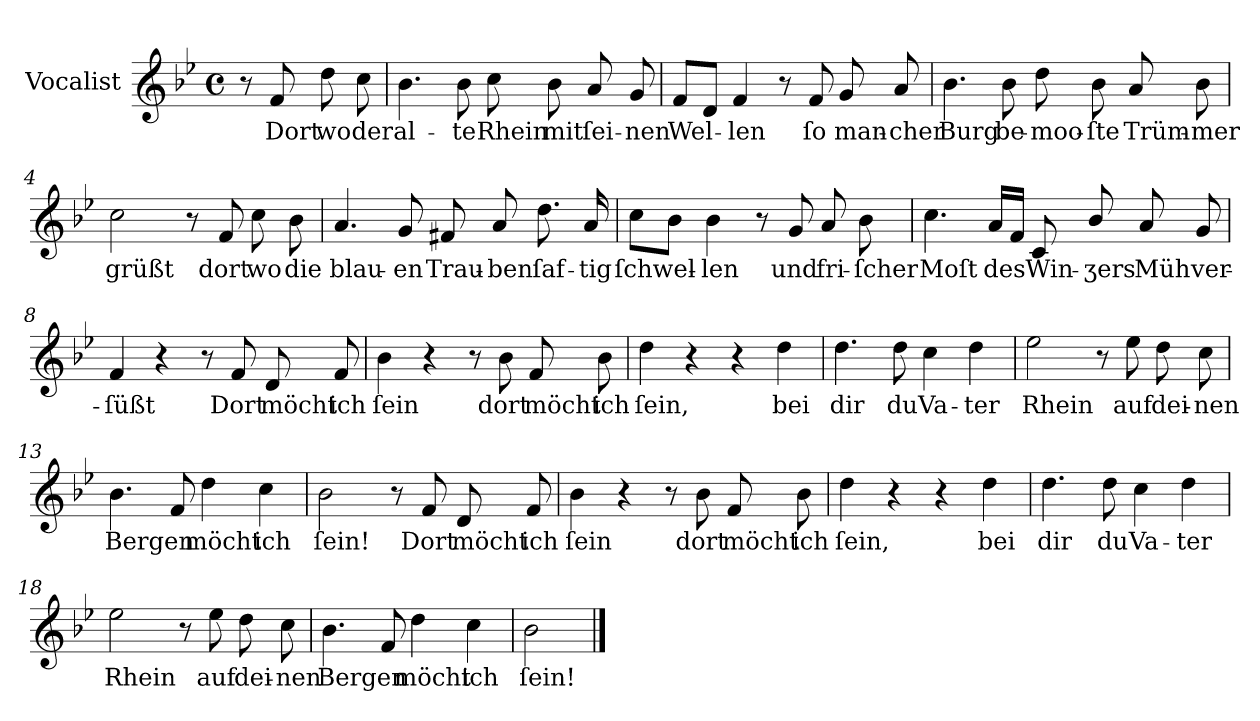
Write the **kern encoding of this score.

**kern	**text
*part1	*part1
*staff1	*staff1
*I"Vocalist	*
*clefG2	*
*k[b-e-]	*
*B-:	*
*M4/4	*
*met(c)	*
=	=
8r	.
8f	Dort
8dd	wo
8cc	der
=1	=1
4.b-	al-
8b-	-te
8cc	Rhein
8b-	mit
8a	ſei-
8g	-nen
=2	=2
8fL	Wel-
8dJ	.
4f	-len
8r	.
8f	ſo
8g	man-
8a	-cher
=3	=3
4.b-	Burg
8b-	be-
8dd	-moo-
8b-	-ſte
8a	Trüm-
8b-	-mer
=4	=4
2cc	grüßt
8r	.
8f	dort
8cc	wo
8b-	die
=5	=5
4.a	blau-
8g	-en
8f#X	Trau-
8a	-ben
8.dd	ſaf-
16a	-tig
=6	=6
8ccL	ſchwel-
8b-J	.
4b-	-len
8r	.
8g	und
8a	fri-
8b-	-ſcher
=7	=7
4.cc	Moſt
16aLL	des
16fJJ	.
8c	Win-
8b-/	-ʒers
8a	Müh
8g	ver-
=8	=8
4f	-ſüßt
4r	.
8r	.
8f	Dort
8d	möcht
8f	ich
=9	=9
4b-	ſein
4r	.
8r	.
8b-	dort
8f	möcht
8b-	ich
=10	=10
4dd	ſein,
4r	.
4r	.
4dd	bei
=11	=11
4.dd	dir
8dd	du
4cc	Va-
4dd	-ter
=12	=12
2ee-	Rhein
8r	.
8ee-	auf
8dd	dei-
8cc	-nen
=13	=13
4.b-	Bergen
8f	.
4dd	möcht
4cc	ich
=14	=14
2b-	ſein!
8r	.
8f	Dort
8d	möcht
8f	ich
=15	=15
4b-	ſein
4r	.
8r	.
8b-	dort
8f	möcht
8b-	ich
=16	=16
4dd	ſein,
4r	.
4r	.
4dd	bei
=17	=17
4.dd	dir
8dd	du
4cc	Va-
4dd	-ter
=18	=18
2ee-	Rhein
8r	.
8ee-	auf
8dd	dei-
8cc	-nen
=19	=19
4.b-	Bergen
8f	.
4dd	möcht
4cc	ich
=20	=20
2b-	ſein!
==	==
*-	*-
